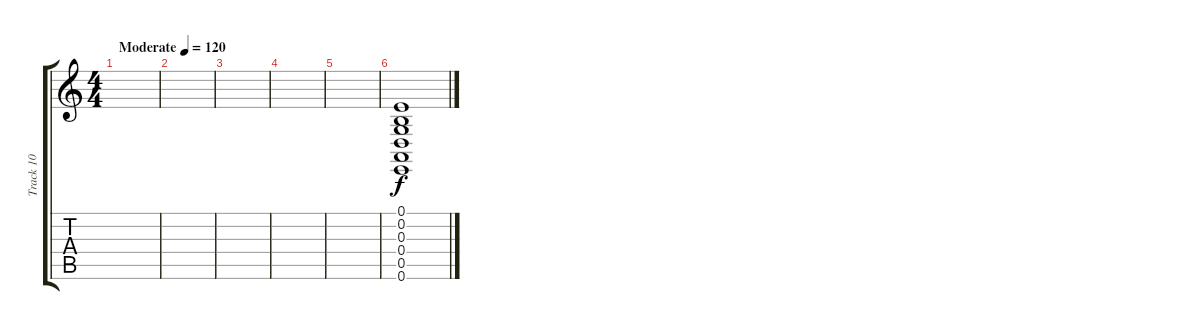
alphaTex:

\track ("Track 10" "Track 10") {instrument whistle}
\staff {score tabs}
\tuning (E4 B3 G3 D3 A2 E2) {hide}
\ts (4 4)
\tempo (120 "Moderate")
\clef g2
\ks c
|
|
|
|
|
(0.1 0.2 0.3 0.4 0.5 0.6).1
